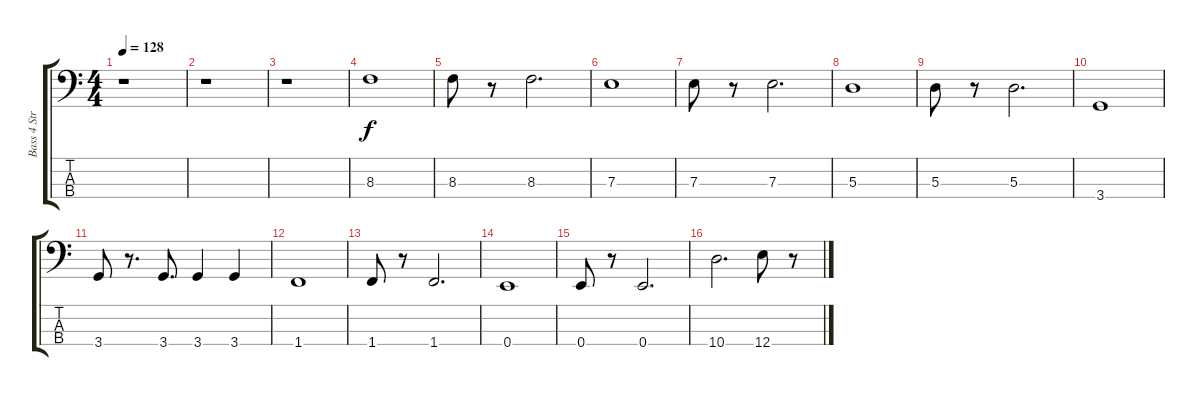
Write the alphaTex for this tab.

\track ("Bass 4 Strings" "Bass 4 Str") {instrument electricbassfinger}
\staff {score tabs}
\tuning (G2 D2 A1 E1) {hide}
\ts (4 4)
\tempo 128
\clef f4
\ks c
r.1{dy f} |
r.1 |
r.1 |
8.3.1 |
8.3.8 r.8 8.3.2{d} |
7.3.1 |
7.3.8 r.8 7.3.2{d} |
5.3.1 |
5.3.8 r.8 5.3.2{d} |
3.4.1 |
3.4.8 r.8{d} 3.4.8{d} 3.4.4 3.4.4 |
1.4.1 |
1.4.8 r.8 1.4.2{d} |
0.4.1 |
0.4.8 r.8 0.4.2{d} |
10.4.2{d} 12.4.8 r.8
